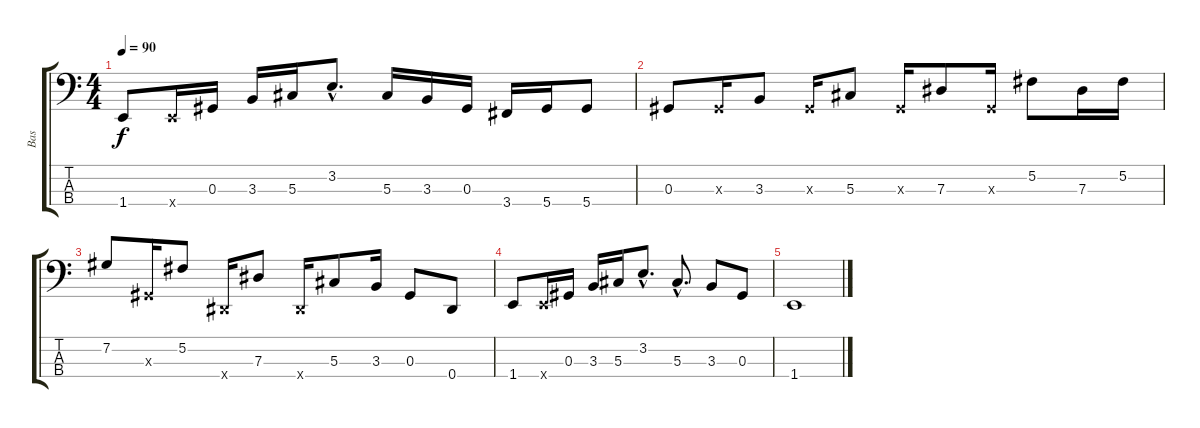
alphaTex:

\track ("Bas" "Bas") {instrument slapbass1}
\staff {score tabs}
\tuning (Gb2 Db2 Ab1 Eb1) {hide}
\ts (4 4)
\tempo 90
\clef f4
\ks c
1.4.8{dy f} 1.4{x}.16 0.3.16 3.3.16 5.3.16 3.2{hac}.8{d} 5.3.16 3.3.16 0.3.16 3.4.16 5.4.16 5.4.8 |
0.3.8 0.3{x}.16 3.3.8 0.3{x}.16 5.3.8 0.3{x}.16 7.3.8 0.3{x}.16 5.2.8 7.3.16 5.2.16 |
7.2.8 0.3{x}.16 5.2.8 0.4{x}.16 7.3.8 0.4{x}.16 5.3.8 3.3.16 0.3.8 0.4.8 |
1.4.8 1.4{x}.16 0.3.16 3.3.16 5.3.16 3.2{hac}.8{d} 5.3{hac}.8{d} 3.3.8 0.3.8 |
1.4.1
